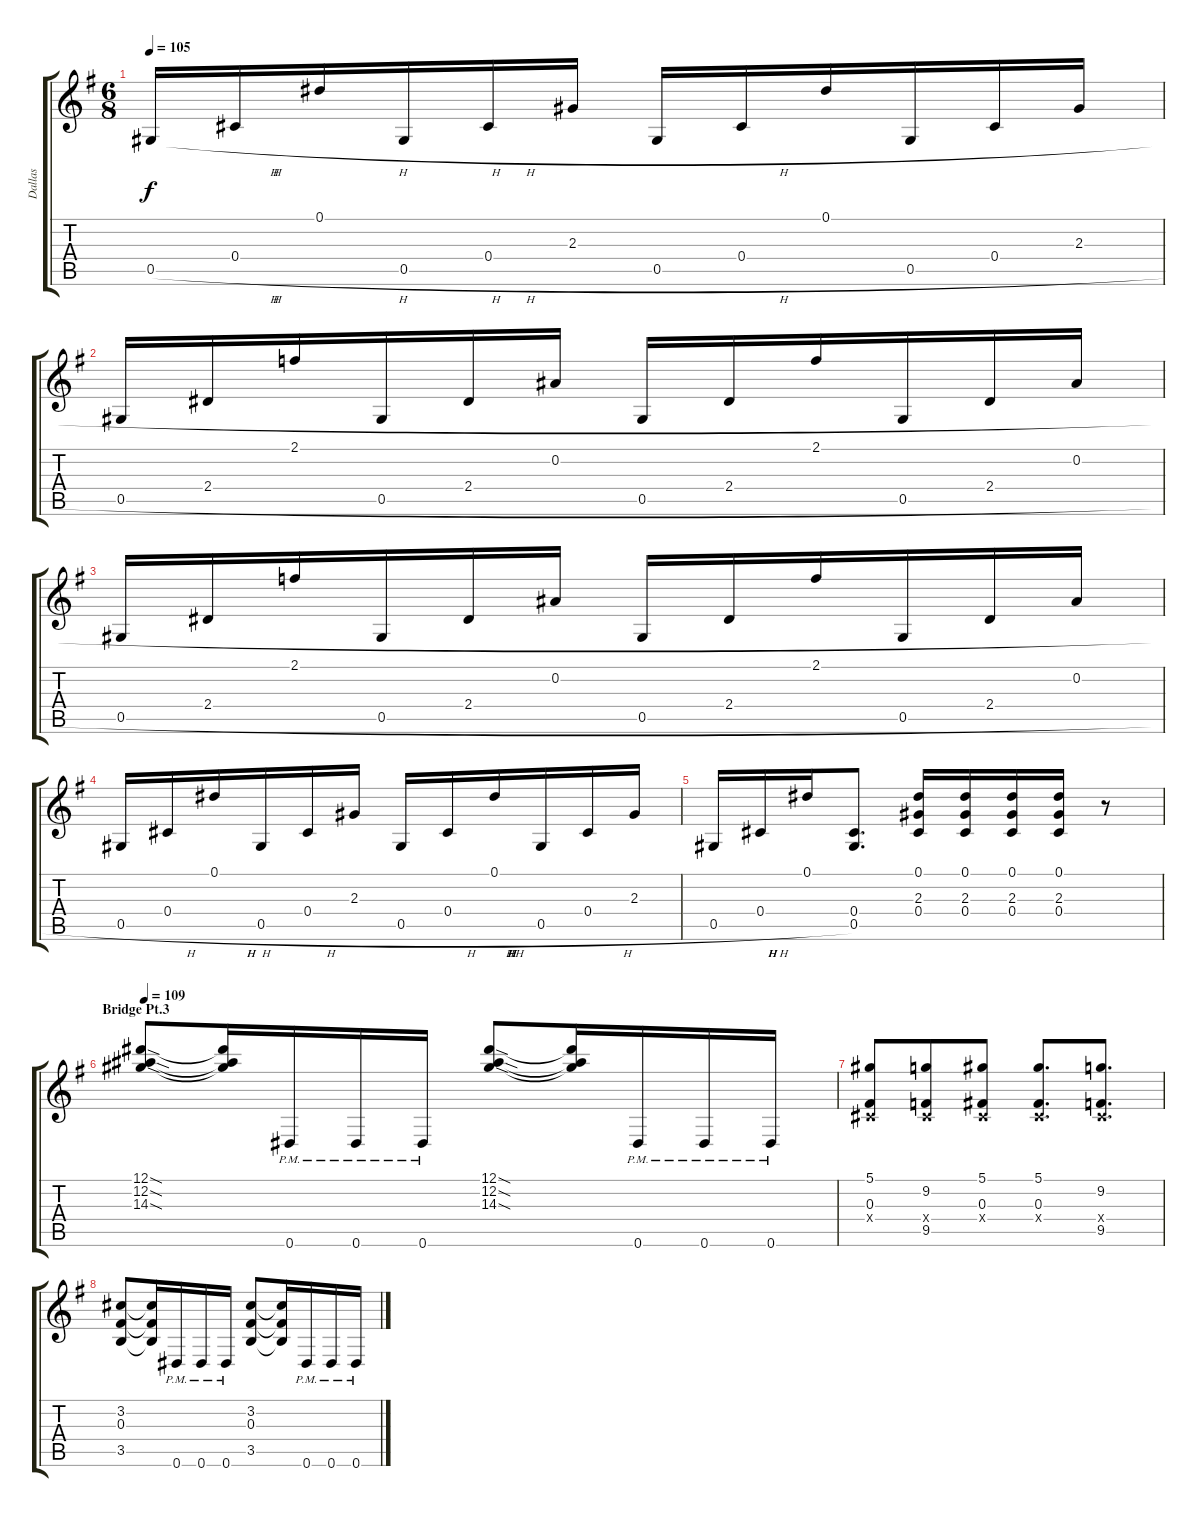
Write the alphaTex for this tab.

\track ("Dallas" "Dallas") {instrument acousticguitarsteel}
\staff {score tabs}
\tuning (Eb4 Bb3 Gb3 Db3 Ab2 Eb2) {hide}
\ts (6 8)
\tempo 105
\clef g2
\ks g
0.5{h}.16{dy f} 0.4.16 0.1.16 0.5{h}.16 0.4.16 2.3.16 0.5{h}.16 0.4.16 0.1.16 0.5{h}.16 0.4.16 2.3.16 |
0.5{h}.16{instrument electricguitarjazz} 2.4.16 2.1.16 0.5{h}.16 2.4.16 0.2.16 0.5{h}.16 2.4.16 2.1.16 0.5{h}.16 2.4.16 0.2.16 |
0.5{h}.16 2.4.16 2.1.16 0.5{h}.16 2.4.16 0.2.16 0.5{h}.16 2.4.16 2.1.16 0.5{h}.16 2.4.16 0.2.16 |
0.5{h}.16 0.4.16 0.1.16 0.5{h}.16 0.4.16 2.3.16 0.5{h}.16 0.4.16 0.1.16 0.5{h}.16 0.4.16 2.3.16 |
0.5{h}.16 0.4.16 0.1.16 (0.4 0.5).8{d} (0.1 2.3 0.4).16 (0.1 2.3 0.4).16 (0.1 2.3 0.4).16 (0.1 2.3 0.4).16 r.8 |
\section ("" "Bridge Pt.3")
\tempo 109
(12.1{sod} 12.2{sod} 14.3{sod}).8{volume 12 instrument distortionguitar} (12.1{t} 12.2{t} 14.3{t}).16 0.6{pm}.16 0.6{pm}.16 0.6{pm}.16 (12.1{sod} 12.2{sod} 14.3{sod}).8 (12.1{t} 12.2{t} 14.3{t}).16 0.6{pm}.16 0.6{pm}.16 0.6{pm}.16 |
(5.1 0.3 0.4{x}).8 (9.2 0.4{x} 9.5).8 (5.1 0.3 0.4{x}).8 (5.1 0.3 0.4{x}).8{d} (9.2 0.4{x} 9.5).8{d} |
(3.2 0.3 3.5).8 (3.2{t} 0.3{t} 3.5{t}).16 0.6{pm}.16 0.6{pm}.16 0.6{pm}.16 (3.2 0.3 3.5).8 (3.2{t} 0.3{t} 3.5{t}).16 0.6{pm}.16 0.6{pm}.16 0.6{pm}.16
